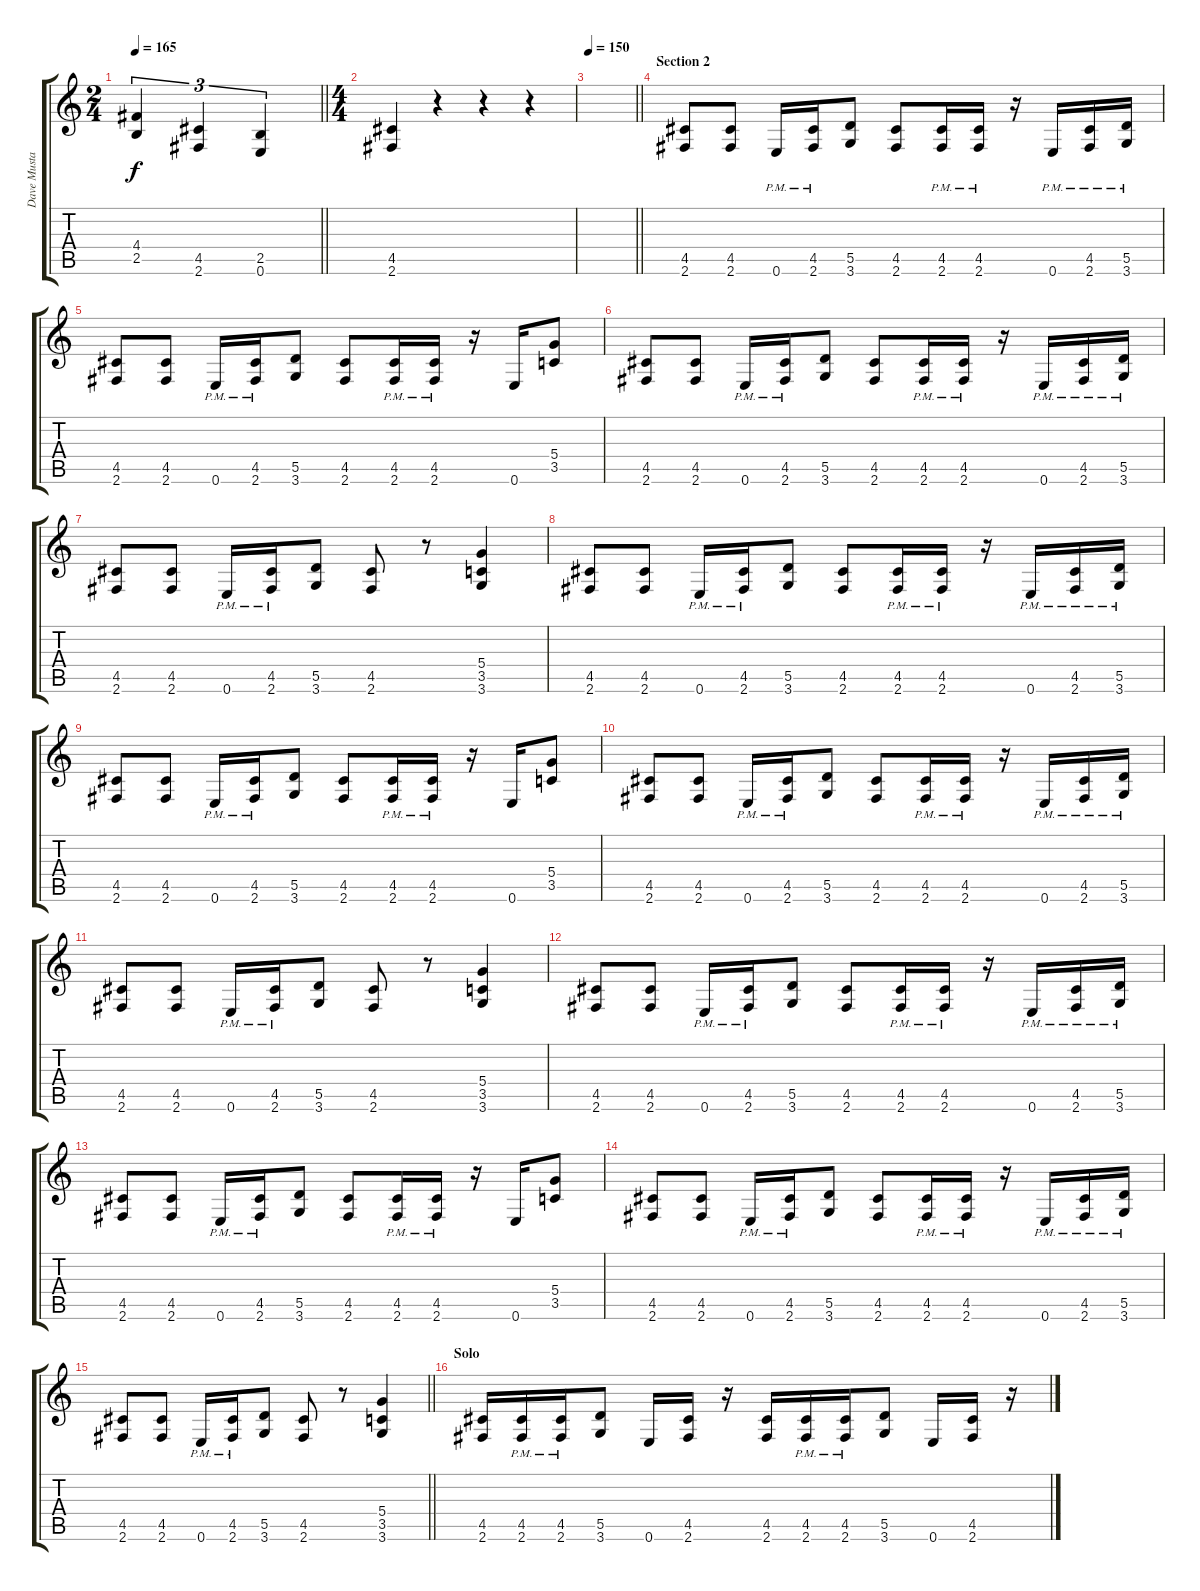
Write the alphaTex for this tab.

\track ("Dave Mustaine" "Dave Musta") {instrument distortionguitar}
\staff {score tabs}
\tuning (E4 B3 G3 D3 A2 E2) {hide}
\ts (2 4)
\tempo 165
\clef g2
\barLineRight lightlight
\ks c
(4.4 2.5).4{tu (3 2) dy f} (4.5 2.6).4{tu (3 2)} (2.5 0.6).4{tu (3 2)} |
\ts (4 4)
(4.5 2.6).4 r.4 r.4 r.4 |
\tempo 150
\barLineRight lightlight
|
\section ("" "Section 2")
(4.5 2.6).8 (4.5 2.6).8 0.6{pm}.16 (4.5{pm} 2.6{pm}).16 (5.5 3.6).8 (4.5 2.6).8 (4.5{pm} 2.6{pm}).16 (4.5{pm} 2.6{pm}).16 r.16 0.6{pm}.16 (4.5{pm} 2.6{pm}).16 (5.5{pm} 3.6{pm}).16 |
(4.5 2.6).8 (4.5 2.6).8 0.6{pm}.16 (4.5{pm} 2.6{pm}).16 (5.5 3.6).8 (4.5 2.6).8 (4.5{pm} 2.6{pm}).16 (4.5{pm} 2.6{pm}).16 r.16 0.6.16 (5.4 3.5).8 |
(4.5 2.6).8 (4.5 2.6).8 0.6{pm}.16 (4.5{pm} 2.6{pm}).16 (5.5 3.6).8 (4.5 2.6).8 (4.5{pm} 2.6{pm}).16 (4.5{pm} 2.6{pm}).16 r.16 0.6{pm}.16 (4.5{pm} 2.6{pm}).16 (5.5{pm} 3.6{pm}).16 |
(4.5 2.6).8 (4.5 2.6).8 0.6{pm}.16 (4.5{pm} 2.6{pm}).16 (5.5 3.6).8 (4.5 2.6).8 r.8 (5.4 3.5 3.6).4 |
(4.5 2.6).8 (4.5 2.6).8 0.6{pm}.16 (4.5{pm} 2.6{pm}).16 (5.5 3.6).8 (4.5 2.6).8 (4.5{pm} 2.6{pm}).16 (4.5{pm} 2.6{pm}).16 r.16 0.6{pm}.16 (4.5{pm} 2.6{pm}).16 (5.5{pm} 3.6{pm}).16 |
(4.5 2.6).8 (4.5 2.6).8 0.6{pm}.16 (4.5{pm} 2.6{pm}).16 (5.5 3.6).8 (4.5 2.6).8 (4.5{pm} 2.6{pm}).16 (4.5{pm} 2.6{pm}).16 r.16 0.6.16 (5.4 3.5).8 |
(4.5 2.6).8 (4.5 2.6).8 0.6{pm}.16 (4.5{pm} 2.6{pm}).16 (5.5 3.6).8 (4.5 2.6).8 (4.5{pm} 2.6{pm}).16 (4.5{pm} 2.6{pm}).16 r.16 0.6{pm}.16 (4.5{pm} 2.6{pm}).16 (5.5{pm} 3.6{pm}).16 |
(4.5 2.6).8 (4.5 2.6).8 0.6{pm}.16 (4.5{pm} 2.6{pm}).16 (5.5 3.6).8 (4.5 2.6).8 r.8 (5.4 3.5 3.6).4 |
(4.5 2.6).8 (4.5 2.6).8 0.6{pm}.16 (4.5{pm} 2.6{pm}).16 (5.5 3.6).8 (4.5 2.6).8 (4.5{pm} 2.6{pm}).16 (4.5{pm} 2.6{pm}).16 r.16 0.6{pm}.16 (4.5{pm} 2.6{pm}).16 (5.5{pm} 3.6{pm}).16 |
(4.5 2.6).8 (4.5 2.6).8 0.6{pm}.16 (4.5{pm} 2.6{pm}).16 (5.5 3.6).8 (4.5 2.6).8 (4.5{pm} 2.6{pm}).16 (4.5{pm} 2.6{pm}).16 r.16 0.6.16 (5.4 3.5).8 |
(4.5 2.6).8 (4.5 2.6).8 0.6{pm}.16 (4.5{pm} 2.6{pm}).16 (5.5 3.6).8 (4.5 2.6).8 (4.5{pm} 2.6{pm}).16 (4.5{pm} 2.6{pm}).16 r.16 0.6{pm}.16 (4.5{pm} 2.6{pm}).16 (5.5{pm} 3.6{pm}).16 |
\barLineRight lightlight
(4.5 2.6).8 (4.5 2.6).8 0.6{pm}.16 (4.5{pm} 2.6{pm}).16 (5.5 3.6).8 (4.5 2.6).8 r.8 (5.4 3.5 3.6).4 |
\section ("" "Solo")
(4.5 2.6).16 (4.5{pm} 2.6{pm}).16 (4.5{pm} 2.6{pm}).16 (5.5 3.6).8 0.6.16 (4.5 2.6).16 r.16 (4.5 2.6).16 (4.5{pm} 2.6{pm}).16 (4.5{pm} 2.6{pm}).16 (5.5 3.6).8 0.6.16 (4.5 2.6).16 r.16
